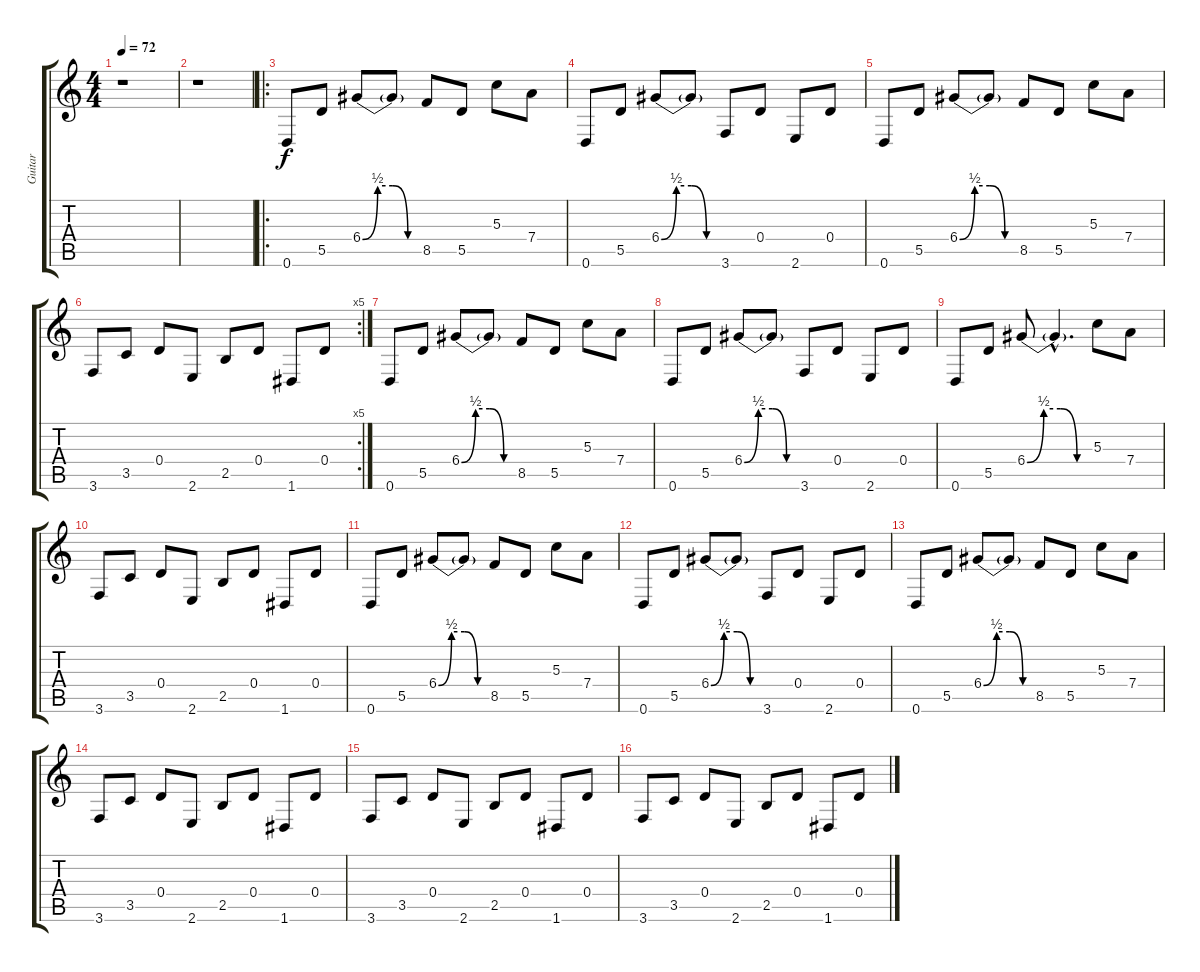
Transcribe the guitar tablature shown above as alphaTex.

\track ("Guitar" "Guitar") {instrument overdrivenguitar}
\staff {score tabs}
\tuning (E4 B3 G3 D3 A2 D2) {hide}
\ts (4 4)
\tempo 72
\clef g2
\ks c
r.1{dy f instrument overdrivenguitar} |
r.1 |
\ro
0.6.8 5.5.8 6.4{be (custom 0 0 15 2 30 2 45 0 60 0)}.8 6.4{t}.8 8.5.8 5.5.8 5.3.8 7.4.8 |
0.6.8 5.5.8 6.4{be (custom 0 0 15 2 30 2 45 0 60 0)}.8 6.4{t}.8 3.6.8 0.4.8 2.6.8 0.4.8 |
0.6.8 5.5.8 6.4{be (custom 0 0 15 2 30 2 45 0 60 0)}.8 6.4{t}.8 8.5.8 5.5.8 5.3.8 7.4.8 |
\rc 5
3.6.8 3.5.8 0.4.8 2.6.8 2.5.8 0.4.8 1.6.8 0.4.8 |
0.6.8 5.5.8 6.4{be (custom 0 0 15 2 30 2 45 0 60 0)}.8 6.4{t}.8 8.5.8 5.5.8 5.3.8 7.4.8 |
0.6.8 5.5.8 6.4{be (custom 0 0 15 2 30 2 45 0 60 0)}.8 6.4{t}.8 3.6.8 0.4.8 2.6.8 0.4.8 |
0.6.8 5.5.8 6.4{be (custom 0 0 15 2 30 2 45 0 60 0)}.8 6.4{hac t}.4{d} 5.3.8 7.4.8 |
3.6.8 3.5.8 0.4.8 2.6.8 2.5.8 0.4.8 1.6.8 0.4.8 |
0.6.8 5.5.8 6.4{be (custom 0 0 15 2 30 2 45 0 60 0)}.8 6.4{t}.8 8.5.8 5.5.8 5.3.8 7.4.8 |
0.6.8 5.5.8 6.4{be (custom 0 0 15 2 30 2 45 0 60 0)}.8 6.4{t}.8 3.6.8 0.4.8 2.6.8 0.4.8 |
0.6.8 5.5.8 6.4{be (custom 0 0 15 2 30 2 45 0 60 0)}.8 6.4{t}.8 8.5.8 5.5.8 5.3.8 7.4.8 |
3.6.8 3.5.8 0.4.8 2.6.8 2.5.8 0.4.8 1.6.8 0.4.8 |
3.6.8 3.5.8 0.4.8 2.6.8 2.5.8 0.4.8 1.6.8 0.4.8 |
3.6.8 3.5.8 0.4.8 2.6.8 2.5.8 0.4.8 1.6.8 0.4.8
